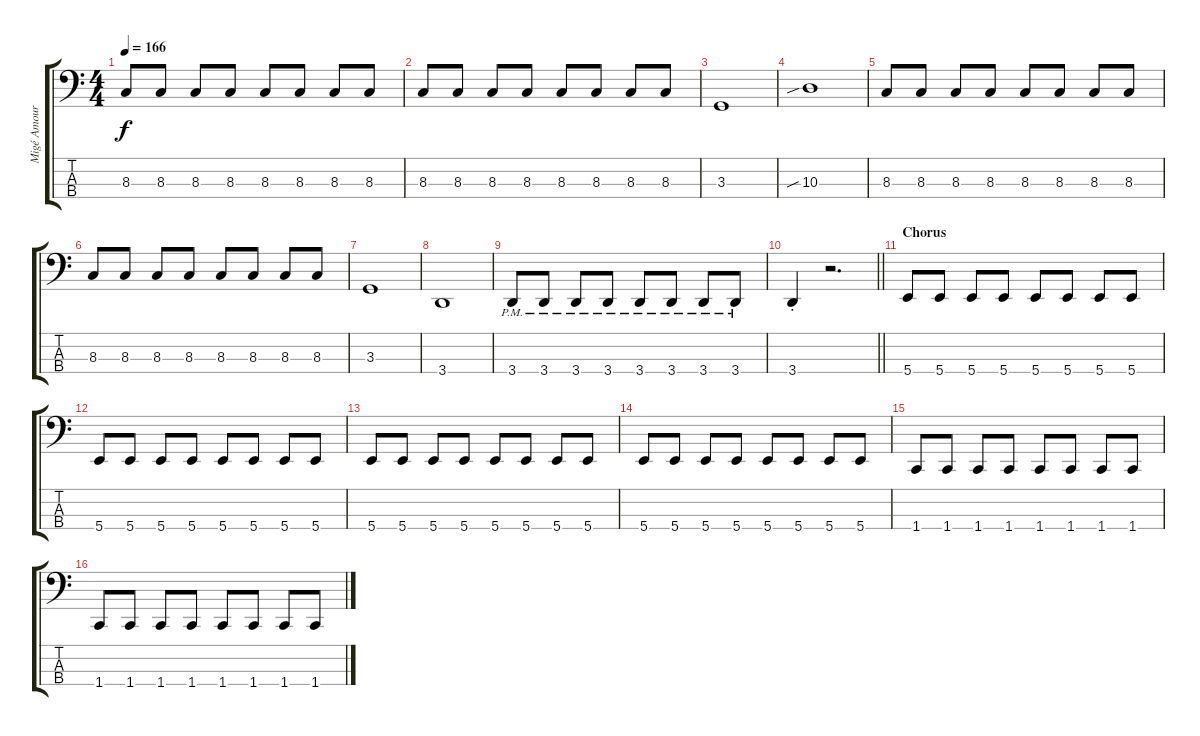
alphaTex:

\track ("Migé Amour (Bass)" "Migé Amour") {instrument electricbasspick}
\staff {score tabs}
\tuning (D2 A1 E1 B0) {hide}
\ts (4 4)
\tempo 166
\clef f4
\ks c
8.3.8{dy f} 8.3.8 8.3.8 8.3.8 8.3.8 8.3.8 8.3.8 8.3.8 |
8.3.8 8.3.8 8.3.8 8.3.8 8.3.8 8.3.8 8.3.8 8.3.8 |
3.3.1 |
10.3{sib}.1 |
8.3.8 8.3.8 8.3.8 8.3.8 8.3.8 8.3.8 8.3.8 8.3.8 |
8.3.8 8.3.8 8.3.8 8.3.8 8.3.8 8.3.8 8.3.8 8.3.8 |
3.3.1 |
3.4.1 |
3.4{pm}.8 3.4{pm}.8 3.4{pm}.8 3.4{pm}.8 3.4{pm}.8 3.4{pm}.8 3.4{pm}.8 3.4{pm}.8 |
\barLineRight lightlight
3.4{st}.4 r.2{d} |
\section ("" "Chorus")
5.4.8 5.4.8 5.4.8 5.4.8 5.4.8 5.4.8 5.4.8 5.4.8 |
5.4.8 5.4.8 5.4.8 5.4.8 5.4.8 5.4.8 5.4.8 5.4.8 |
5.4.8 5.4.8 5.4.8 5.4.8 5.4.8 5.4.8 5.4.8 5.4.8 |
5.4.8 5.4.8 5.4.8 5.4.8 5.4.8 5.4.8 5.4.8 5.4.8 |
1.4.8 1.4.8 1.4.8 1.4.8 1.4.8 1.4.8 1.4.8 1.4.8 |
1.4.8 1.4.8 1.4.8 1.4.8 1.4.8 1.4.8 1.4.8 1.4.8
